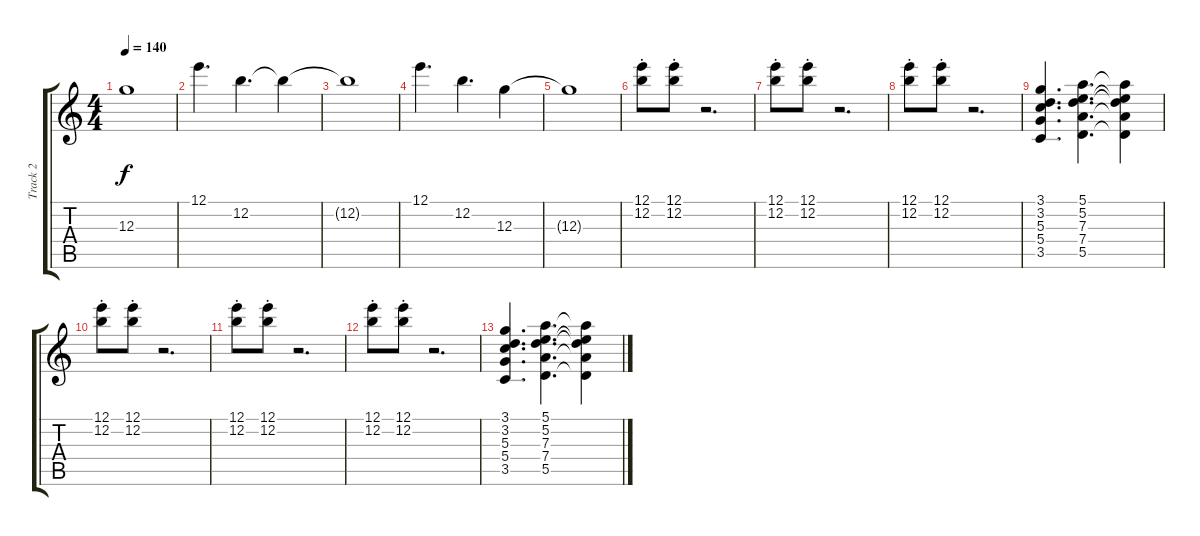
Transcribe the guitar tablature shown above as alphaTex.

\track ("Track 2" "Track 2") {instrument distortionguitar}
\staff {score tabs}
\tuning (E4 B3 G3 D3 A2 E2) {hide}
\ts (4 4)
\tempo 140
\clef g2
\ks c
12.3{t}.1{dy f} |
12.1.4{d} 12.2.4{d} 12.2{t}.4 |
12.2{t}.1 |
12.1.4{d} 12.2.4{d} 12.3.4 |
12.3{t}.1 |
(12.1 12.2{st}).8 (12.1 12.2{st}).8 r.2{d} |
(12.1 12.2{st}).8 (12.1 12.2{st}).8 r.2{d} |
(12.1 12.2{st}).8 (12.1 12.2{st}).8 r.2{d} |
(3.1 3.2 5.3 5.4 3.5).4{d} (5.1 5.2 7.3 7.4 5.5).4{d} (5.1{t} 5.2{t} 7.3{t} 7.4{t} 5.5{t}).4 |
(12.1 12.2{st}).8 (12.1 12.2{st}).8 r.2{d} |
(12.1 12.2{st}).8 (12.1 12.2{st}).8 r.2{d} |
(12.1 12.2{st}).8 (12.1 12.2{st}).8 r.2{d} |
(3.1 3.2 5.3 5.4 3.5).4{d} (5.1 5.2 7.3 7.4 5.5).4{d} (5.1{t} 5.2{t} 7.3{t} 7.4{t} 5.5{t}).4
